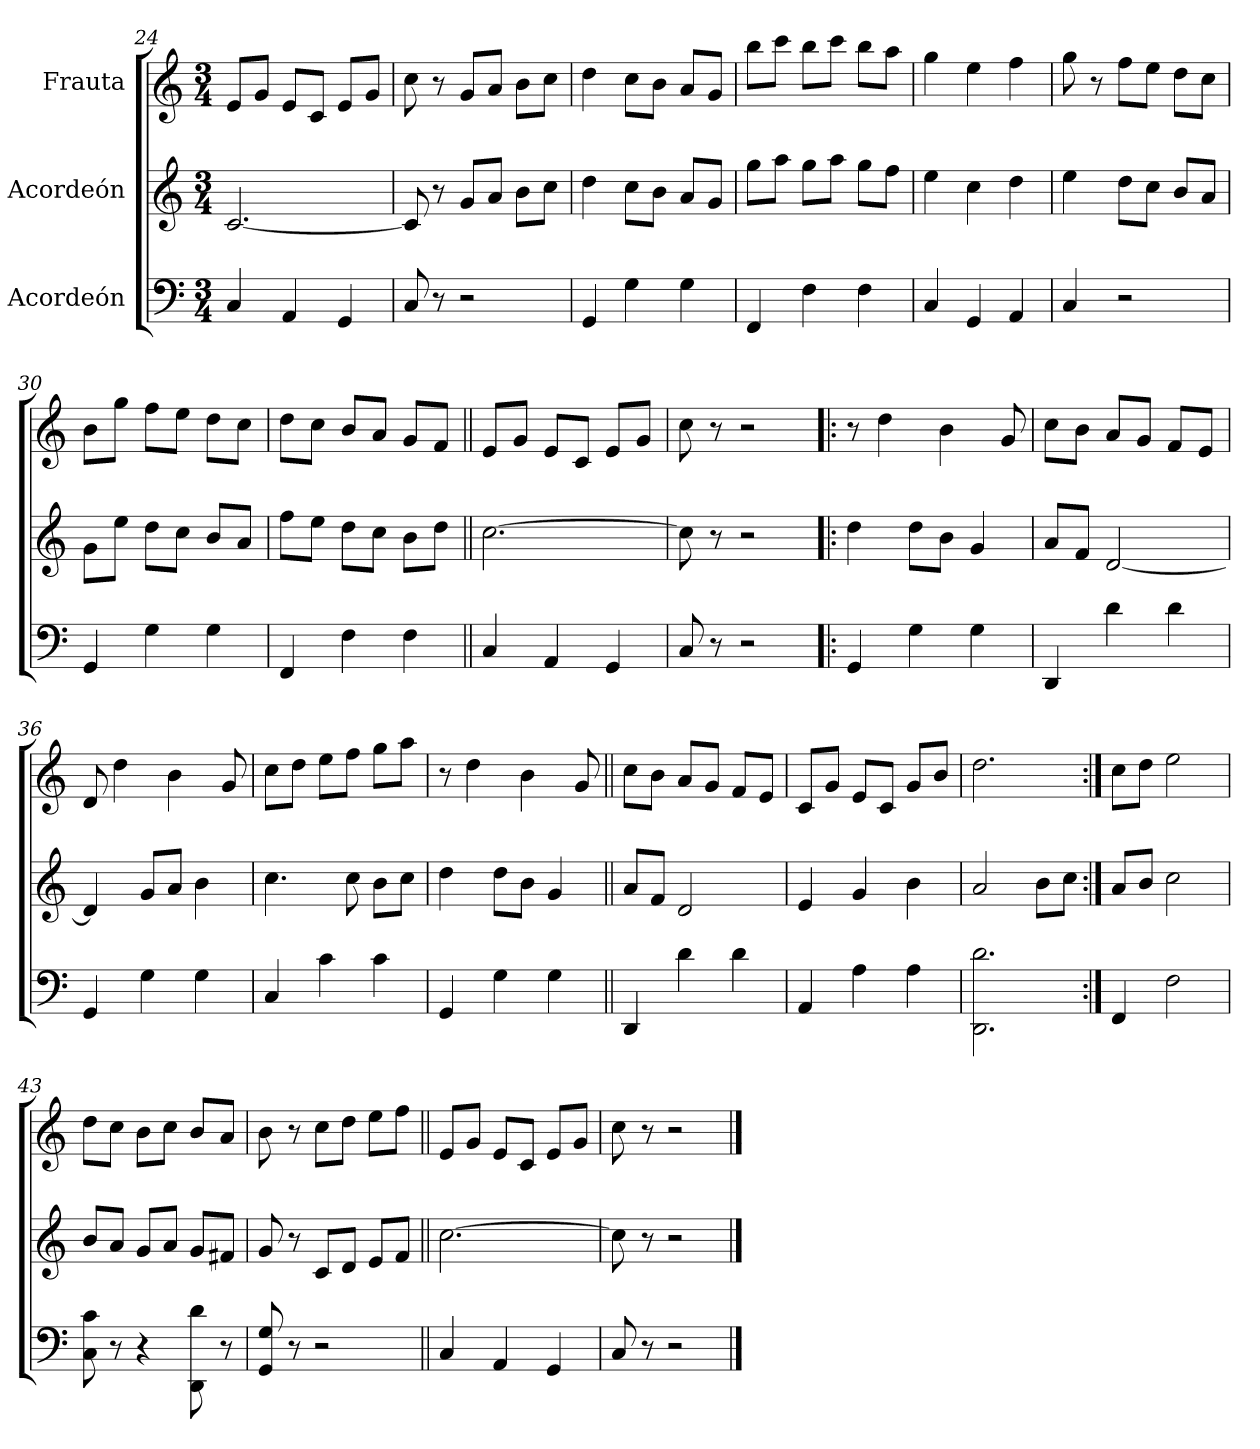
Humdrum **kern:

**kern	**kern	**kern
*part3	*part2	*part1
*staff3	*staff2	*staff1
*I"Acordeón	*I"Acordeón	*I"Frauta
*clefF4	*clefG2	*clefG2
*k[]	*k[]	*k[]
*M3/4	*M3/4	*M3/4
=24	=24	=24
4C/	[2.c/	8e/L
.	.	8g/J
4AA/	.	8e/L
.	.	8c/J
4GG/	.	8e/L
.	.	8g/J
=25	=25	=25
8C/	8c/]	8cc\
8r	8r	8r
2r	8g/L	8g/L
.	8a/J	8a/J
.	8b\L	8b\L
.	8cc\J	8cc\J
=26	=26	=26
4GG/	4dd\	4dd\
4G\	8cc\L	8cc\L
.	8b\J	8b\J
4G\	8a/L	8a/L
.	8g/J	8g/J
=27	=27	=27
4FF/	8gg\L	8bb\L
.	8aa\J	8ccc\J
4F\	8gg\L	8bb\L
.	8aa\J	8ccc\J
4F\	8gg\L	8bb\L
.	8ff\J	8aa\J
=28	=28	=28
4C/	4ee\	4gg\
4GG/	4cc\	4ee\
4AA/	4dd\	4ff\
=29	=29	=29
4C/	4ee\	8gg\
.	.	8r
2r	8dd\L	8ff\L
.	8cc\J	8ee\J
.	8b/L	8dd\L
.	8a/J	8cc\J
!!LO:PB:g=z
=30	=30	=30
4GG/	8g\L	8b\L
.	8ee\J	8gg\J
4G\	8dd\L	8ff\L
.	8cc\J	8ee\J
4G\	8b/L	8dd\L
.	8a/J	8cc\J
=31	=31	=31
4FF/	8ff\L	8dd\L
.	8ee\J	8cc\J
4F\	8dd\L	8b/L
.	8cc\J	8a/J
4F\	8b\L	8g/L
.	8dd\J	8f/J
=32||	=32||	=32||
4C/	[2.cc\	8e/L
.	.	8g/J
4AA/	.	8e/L
.	.	8c/J
4GG/	.	8e/L
.	.	8g/J
=33	=33	=33
8C/	8cc\]	8cc\
8r	8r	8r
2r	2r	2r
=34!|:	=34!|:	=34!|:
4GG/	4dd\	8r
.	.	4dd\
4G\	8dd\L	.
.	8b\J	4b\
4G\	4g/	.
.	.	8g/
=35	=35	=35
4DD/	8a/L	8cc\L
.	8f/J	8b\J
4d\	[2d/	8a/L
.	.	8g/J
4d\	.	8f/L
.	.	8e/J
=36	=36	=36
4GG/	4d/]	8d/
.	.	4dd\
4G\	8g/L	.
.	8a/J	4b\
4G\	4b\	.
.	.	8g/
=37	=37	=37
4C/	4.cc\	8cc\L
.	.	8dd\J
4c\	.	8ee\L
.	8cc\	8ff\J
4c\	8b\L	8gg\L
.	8cc\J	8aa\J
!!LO:LB:g=z
=38	=38	=38
4GG/	4dd\	8r
.	.	4dd\
4G\	8dd\L	.
.	8b\J	4b\
4G\	4g/	.
.	.	8g/
=39||	=39||	=39||
4DD/	8a/L	8cc\L
.	8f/J	8b\J
4d\	2d/	8a/L
.	.	8g/J
4d\	.	8f/L
.	.	8e/J
=40	=40	=40
4AA/	4e/	8c/L
.	.	8g/J
4A\	4g/	8e/L
.	.	8c/J
4A\	4b\	8g/L
.	.	8b/J
=41	=41	=41
2.DD\ 2.d\	2a/	2.dd\
.	8b\L	.
.	8cc\J	.
=42:|!	=42:|!	=42:|!
4FF/	8a/L	8cc\L
.	8b/J	8dd\J
2F\	2cc\	2ee\
=43	=43	=43
8C\ 8c\	8b/L	8dd\L
8r	8a/J	8cc\J
4r	8g/L	8b\L
.	8a/J	8cc\J
8DD\ 8d\	8g/L	8b/L
8r	8f#X/J	8a/J
=44	=44	=44
8GG/ 8G/	8g/	8b\
8r	8r	8r
2r	8c/L	8cc\L
.	8d/J	8dd\J
.	8e/L	8ee\L
.	8f/J	8ff\J
=45||	=45||	=45||
4C/	[2.cc\	8e/L
.	.	8g/J
4AA/	.	8e/L
.	.	8c/J
4GG/	.	8e/L
.	.	8g/J
!!LO:LB:g=z
=46	=46	=46
8C/	8cc\]	8cc\
8r	8r	8r
2r	2r	2r
==	==	==
*-	*-	*-
